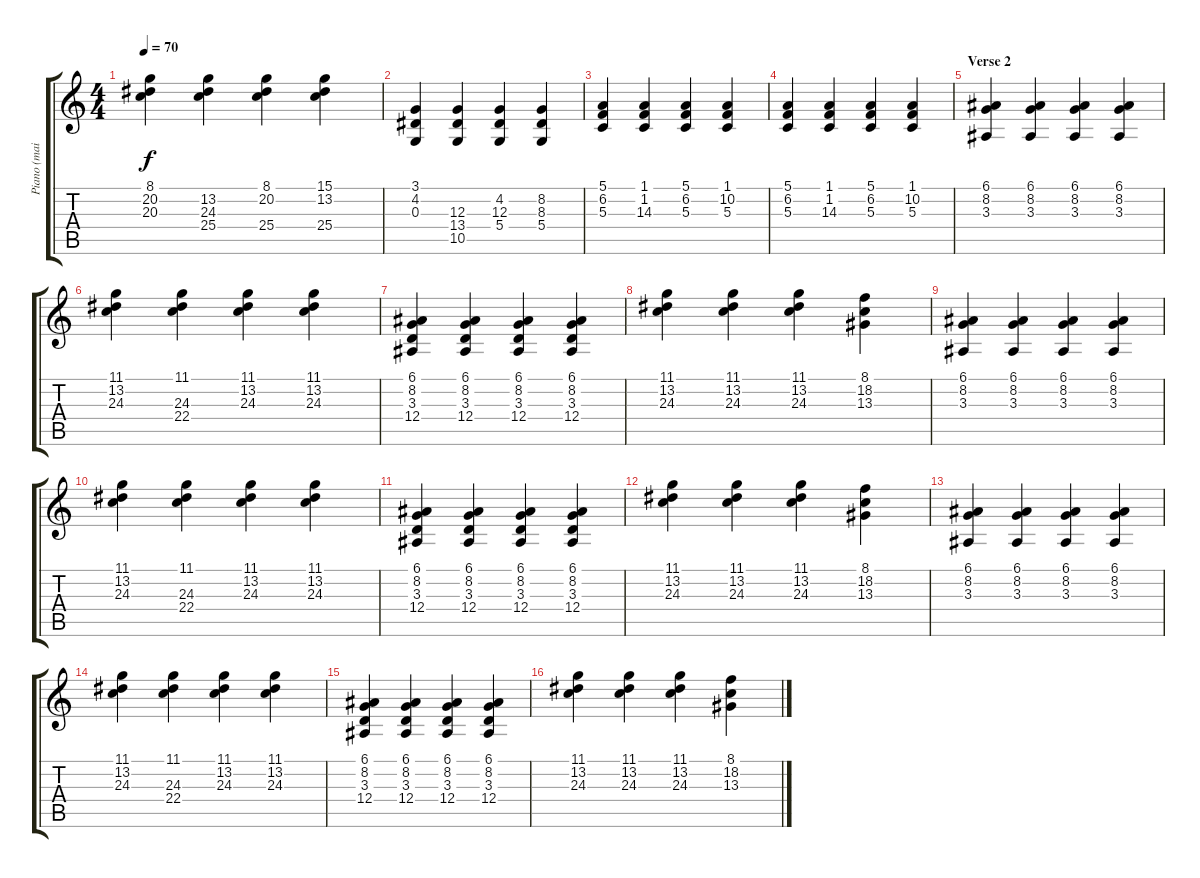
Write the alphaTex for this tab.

\track ("Piano (main droite)" "Piano (mai") {instrument acousticgrandpiano}
\staff {score tabs}
\tuning (E4 B3 G3 D3 A2 E2) {hide}
\ts (4 4)
\tempo 70
\clef g2
\ks c
(8.1 20.2 20.3).4{dy f} (13.2 24.3 25.4).4 (8.1 20.2 25.4).4 (15.1 13.2 25.4).4 |
(3.1 4.2 0.3).4 (12.3 13.4 10.5).4 (4.2 12.3 5.4).4 (8.2 8.3 5.4).4 |
(5.1 6.2 5.3).4 (1.1 1.2 14.3).4 (5.1 6.2 5.3).4 (1.1 10.2 5.3).4 |
(5.1 6.2 5.3).4 (1.1 1.2 14.3).4 (5.1 6.2 5.3).4 (1.1 10.2 5.3).4 |
\section ("" "Verse 2")
(6.1 8.2 3.3).4 (6.1 8.2 3.3).4 (6.1 8.2 3.3).4 (6.1 8.2 3.3).4 |
(11.1 13.2 24.3).4 (11.1 24.3 22.4).4 (11.1 13.2 24.3).4 (11.1 13.2 24.3).4 |
(6.1 8.2 3.3 12.4).4 (6.1 8.2 3.3 12.4).4 (6.1 8.2 3.3 12.4).4 (6.1 8.2 3.3 12.4).4 |
(11.1 13.2 24.3).4 (11.1 13.2 24.3).4 (11.1 13.2 24.3).4 (8.1 18.2 13.3).4 |
(6.1 8.2 3.3).4 (6.1 8.2 3.3).4 (6.1 8.2 3.3).4 (6.1 8.2 3.3).4 |
(11.1 13.2 24.3).4 (11.1 24.3 22.4).4 (11.1 13.2 24.3).4 (11.1 13.2 24.3).4 |
(6.1 8.2 3.3 12.4).4 (6.1 8.2 3.3 12.4).4 (6.1 8.2 3.3 12.4).4 (6.1 8.2 3.3 12.4).4 |
(11.1 13.2 24.3).4 (11.1 13.2 24.3).4 (11.1 13.2 24.3).4 (8.1 18.2 13.3).4 |
(6.1 8.2 3.3).4 (6.1 8.2 3.3).4 (6.1 8.2 3.3).4 (6.1 8.2 3.3).4 |
(11.1 13.2 24.3).4 (11.1 24.3 22.4).4 (11.1 13.2 24.3).4 (11.1 13.2 24.3).4 |
(6.1 8.2 3.3 12.4).4 (6.1 8.2 3.3 12.4).4 (6.1 8.2 3.3 12.4).4 (6.1 8.2 3.3 12.4).4 |
(11.1 13.2 24.3).4 (11.1 13.2 24.3).4 (11.1 13.2 24.3).4 (8.1 18.2 13.3).4
